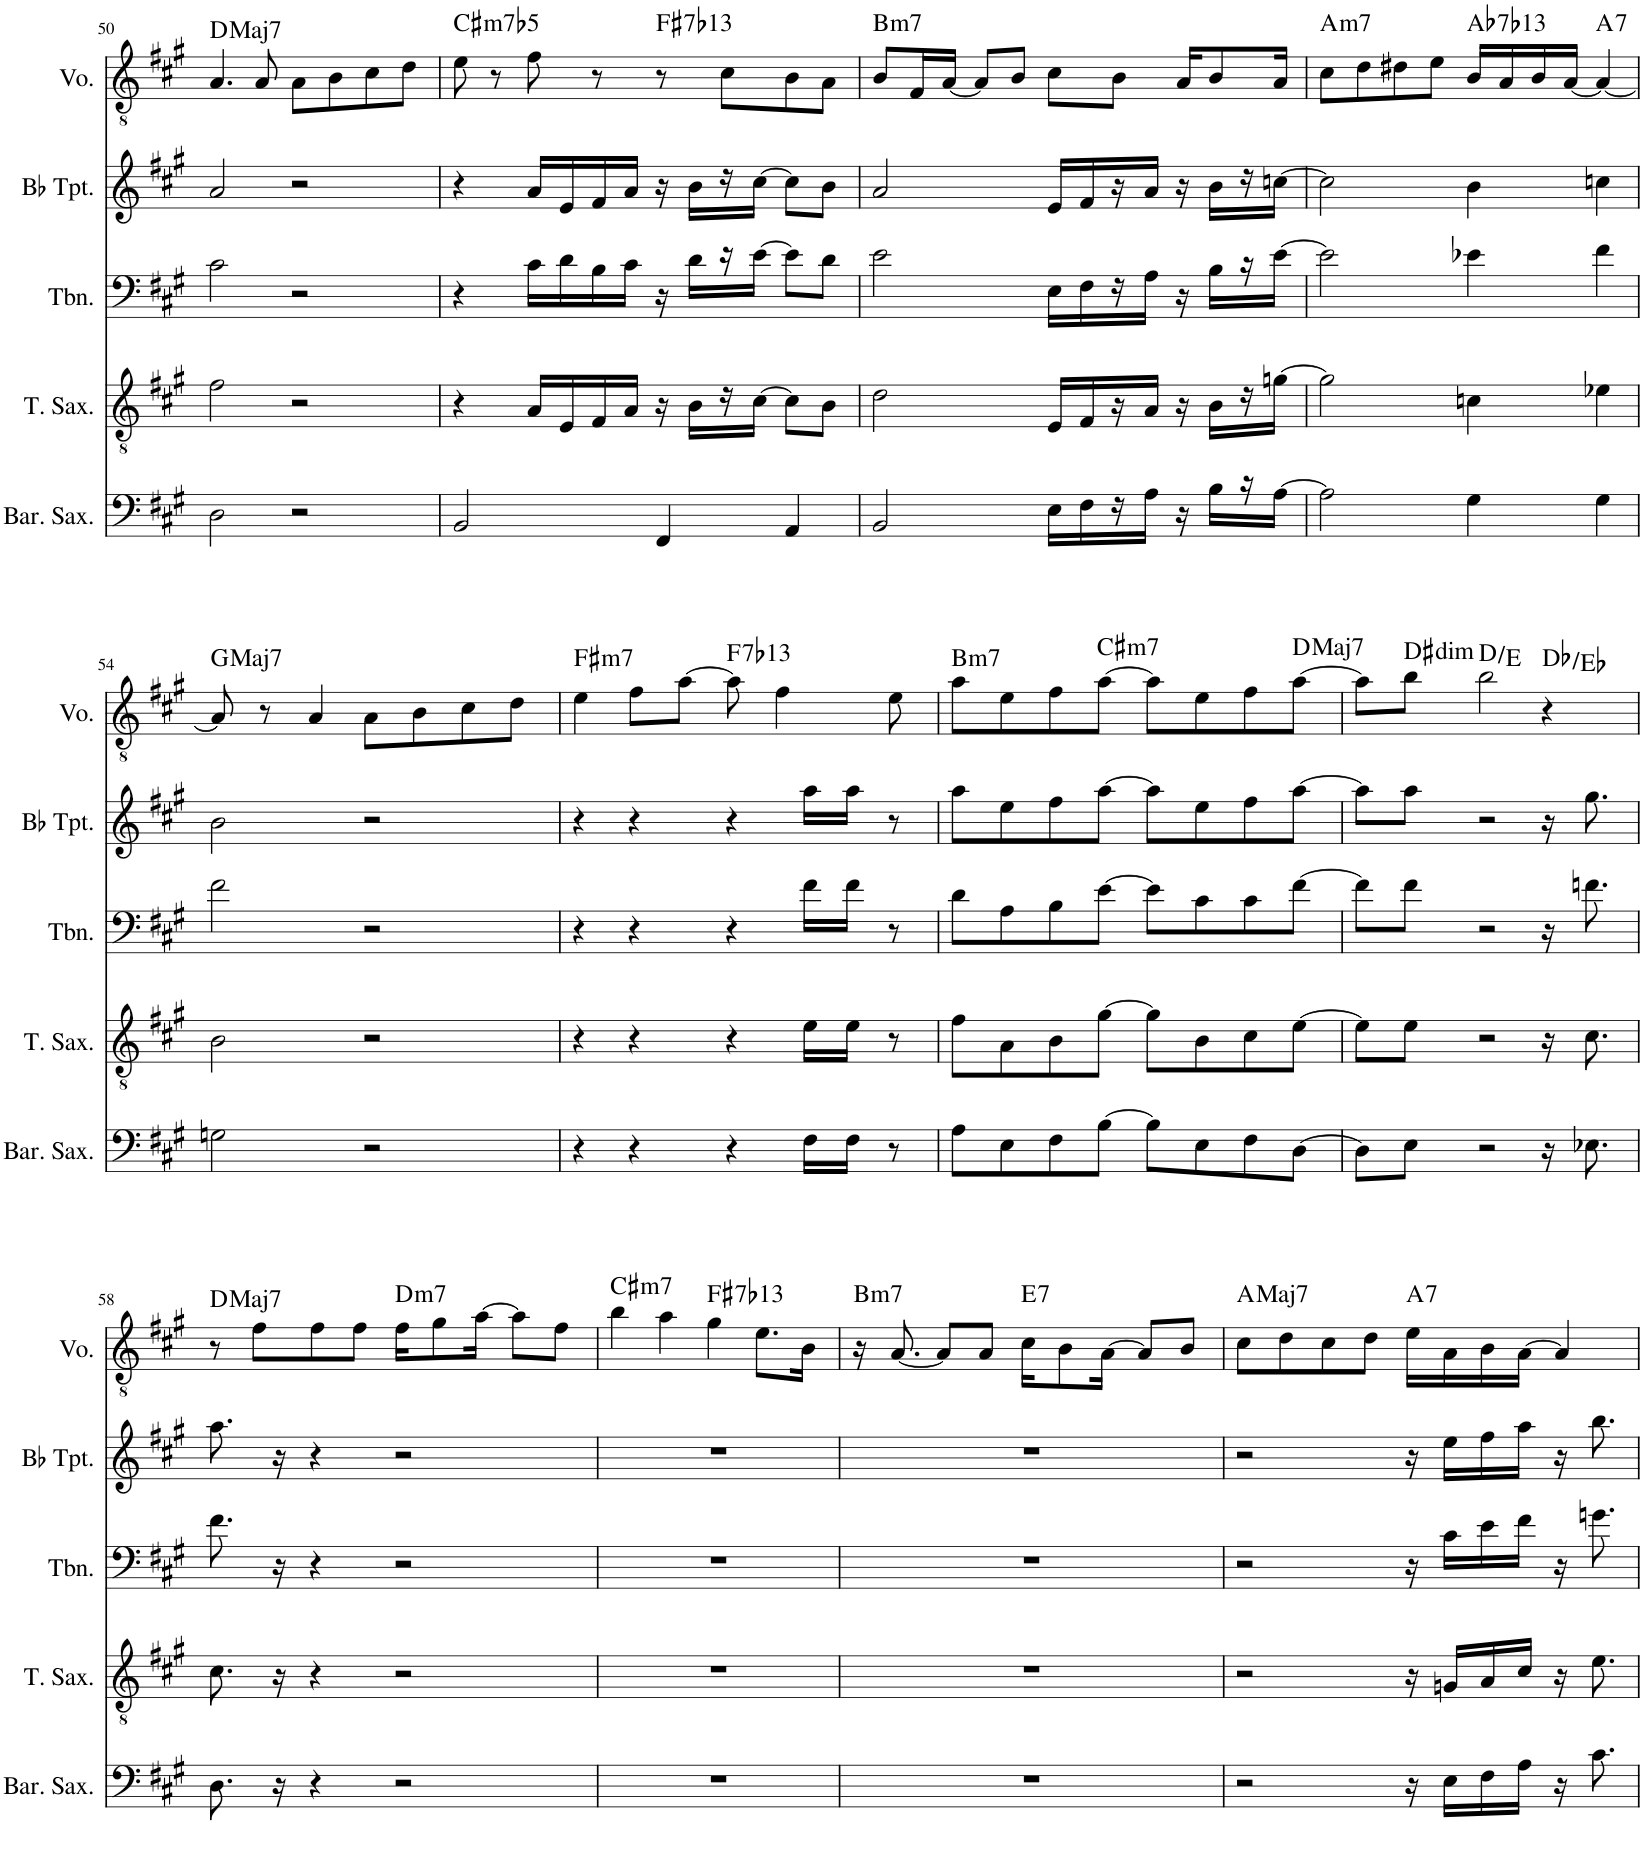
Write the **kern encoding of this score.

**kern	**kern	**kern	**kern	**kern	**harte
*part5	*part4	*part3	*part2	*part1	*part1
*staff5	*staff4	*staff3	*staff2	*staff1	*
*I"バリトンサックス	*I"テナーサックス	*I"トロンボーン	*I"Bb トランペット	*I"Voice	*
*	*	*	*	*I'Vo.	*
!!LO:PB:g=z
*clefF4	*clefGv2	*clefF4	*clefG2	*clefGv2	*
*ITrd12c21	*ITrd8c14	*	*ITrd1c2	*	*
*k[f#c#g#]	*k[f#c#g#]	*k[f#c#g#]	*k[f#c#g#]	*k[f#c#g#]	*
*M4/4	*M4/4	*M4/4	*M4/4	*M4/4	*
=50	=50	=50	=50	=50	=50
!	!	!	!	!	!LO:H:kt=Maj7
2D\	2f#\	2c#\	2a/	4.A/	D:maj7
.	.	.	.	8A/	.
2r	2r	2r	2r	8A\L	.
.	.	.	.	8B\	.
.	.	.	.	8c#\	.
.	.	.	.	8d\J	.
=51	=51	=51	=51	=51	=51
!	!	!	!	!	!LO:H:kt=m7b5
2BB/	4r	4r	4r	8e\	C#:hdim7
.	.	.	.	8r	.
.	16A/LL	16c#\LL	16a/LL	8f#\	.
.	16E/	16d\	16e/	.	.
.	16F#/	16B\	16f#/	8r	.
.	16A/JJ	16c#\JJ	16a/JJ	.	.
!	!	!	!	!	!LO:H:kt=7
4FF#/	16r	16r	16r	8r	F#:7(b13)
.	16B\LL	16d\LL	16b\LL	.	.
.	16r	16r	16r	8c#\L	.
.	[16c#\JJ	[16e\JJ	[16cc#\JJ	.	.
4AA/	8c#\L]	8e\L]	8cc#\L]	8B\	.
.	8B\J	8d\J	8b\J	8A\J	.
=52	=52	=52	=52	=52	=52
!	!	!	!	!	!LO:H:kt=m7
2BB/	2d\	2e\	2a/	8B/L	B:min7
.	.	.	.	16F#/L	.
.	.	.	.	[16A/JJ	.
.	.	.	.	8A/L]	.
.	.	.	.	8B/J	.
16E\LL	16E/LL	16E\LL	16e/LL	8c#\L	.
16F#\	16F#/	16F#\	16f#/	.	.
16r	16r	16r	16r	8B\J	.
16A\JJ	16A/JJ	16A\JJ	16a/JJ	.	.
16r	16r	16r	16r	16A/KL	.
16B\LL	16B\LL	16B\LL	16b\LL	8B/	.
16r	16r	16r	16r	.	.
[16A\JJ	[16gn\JJ	[16e\JJ	[16ccn\JJ	16A/Jk	.
=53	=53	=53	=53	=53	=53
!	!	!	!	!	!LO:H:kt=m7
2A\]	2g\]	2e\]	2cc\]	8c#\L	A:min7
.	.	.	.	8d\	.
.	.	.	.	8d#X\	.
.	.	.	.	8e\J	.
!	!	!	!	!	!LO:H:kt=7
4G#\	4cn\	4e-X\	4b\	16B/LL	Ab:7(b13)
.	.	.	.	16A/	.
.	.	.	.	16B/	.
.	.	.	.	[16A/JJ	.
!	!	!	!	!	!LO:H:kt=7
4G#\	4e-X\	4f#\	4ccn\	4A/_	A:7
!!LO:LB:g=z
=54	=54	=54	=54	=54	=54
!	!	!	!	!	!LO:H:kt=Maj7
2Gn\	2B\	2f#\	2b\	8A/]	G:maj7
.	.	.	.	8r	.
.	.	.	.	4A/	.
2r	2r	2r	2r	8A\L	.
.	.	.	.	8B\	.
.	.	.	.	8c#\	.
.	.	.	.	8d\J	.
=55	=55	=55	=55	=55	=55
!	!	!	!	!	!LO:H:kt=m7
4r	4r	4r	4r	4e\	F#:min7
4r	4r	4r	4r	8f#\L	.
.	.	.	.	[8a\J	.
!	!	!	!	!	!LO:H:kt=7
4r	4r	4r	4r	8a\]	F:7(b13)
.	.	.	.	4f#\	.
16F#\LL	16e\LL	16f#\LL	16aa\LL	.	.
16F#\JJ	16e\JJ	16f#\JJ	16aa\JJ	.	.
8r	8r	8r	8r	8e\	.
=56	=56	=56	=56	=56	=56
!	!	!	!	!	!LO:H:kt=m7
8A\L	8f#\L	8d\L	8aa\L	8a\L	B:min7
8E\	8A\	8A\	8ee\	8e\	.
8F#\	8B\	8B\	8ff#\	8f#\	.
!	!	!	!	!	!LO:H:kt=m7
[8B\J	[8g#\J	[8e\J	[8aa\J	[8a\J	C#:min7
8B\L]	8g#\L]	8e\L]	8aa\L]	8a\L]	.
8E\	8B\	8c#\	8ee\	8e\	.
8F#\	8c#\	8c#\	8ff#\	8f#\	.
!	!	!	!	!	!LO:H:kt=Maj7
[8D\J	[8e\J	[8f#\J	[8aa\J	[8a\J	D:maj7
=57	=57	=57	=57	=57	=57
8D\L]	8e\L]	8f#\L]	8aa\L]	8a\L]	.
!	!	!	!	!	!LO:H:kt=dim
8E\J	8e\J	8f#\J	8aa\J	8b\J	D#:dim
2r	2r	2r	2r	2b\	D:maj/2
16r	16r	16r	16r	4r	Db:maj/2
8.E-X\	8.c#\	8.fn\	8.gg#\	.	.
!!LO:LB:g=z
=58	=58	=58	=58	=58	=58
!	!	!	!	!	!LO:H:kt=Maj7
8.D\	8.c#\	8.f#\	8.aa\	8r	D:maj7
.	.	.	.	8f#\L	.
16r	16r	16r	16r	.	.
4r	4r	4r	4r	8f#\	.
.	.	.	.	8f#\J	.
!	!	!	!	!	!LO:H:kt=m7
2r	2r	2r	2r	16f#\KL	D:min7
.	.	.	.	8g#\	.
.	.	.	.	[16a\Jk	.
.	.	.	.	8a\L]	.
.	.	.	.	8f#\J	.
=59	=59	=59	=59	=59	=59
!	!	!	!	!	!LO:H:kt=m7
1r	1r	1r	1r	4b\	C#:min7
.	.	.	.	4a\	.
!	!	!	!	!	!LO:H:kt=7
.	.	.	.	4g#\	F#:7(b13)
.	.	.	.	8.e\L	.
.	.	.	.	16B\Jk	.
=60	=60	=60	=60	=60	=60
!	!	!	!	!	!LO:H:kt=m7
1r	1r	1r	1r	16r	B:min7
.	.	.	.	[8.A/	.
.	.	.	.	8A/L]	.
.	.	.	.	8A/J	.
!	!	!	!	!	!LO:H:kt=7
.	.	.	.	16c#\KL	E:7
.	.	.	.	8B\	.
.	.	.	.	[16A\Jk	.
.	.	.	.	8A/L]	.
.	.	.	.	8B/J	.
=61	=61	=61	=61	=61	=61
!	!	!	!	!	!LO:H:kt=Maj7
2r	2r	2r	2r	8c#\L	A:maj7
.	.	.	.	8d\	.
.	.	.	.	8c#\	.
.	.	.	.	8d\J	.
!	!	!	!	!	!LO:H:kt=7
16r	16r	16r	16r	16e\LL	A:7
16E\LL	16Gn/LL	16c#\LL	16ee\LL	16A\	.
16F#\	16A/	16e\	16ff#\	16B\	.
16A\JJ	16c#/JJ	16f#\JJ	16aa\JJ	[16A\JJ	.
16r	16r	16r	16r	4A/]	.
8.c#\	8.e\	8.gn\	8.bb\	.	.
=	=	=	=	=	=
*-	*-	*-	*-	*-	*-
